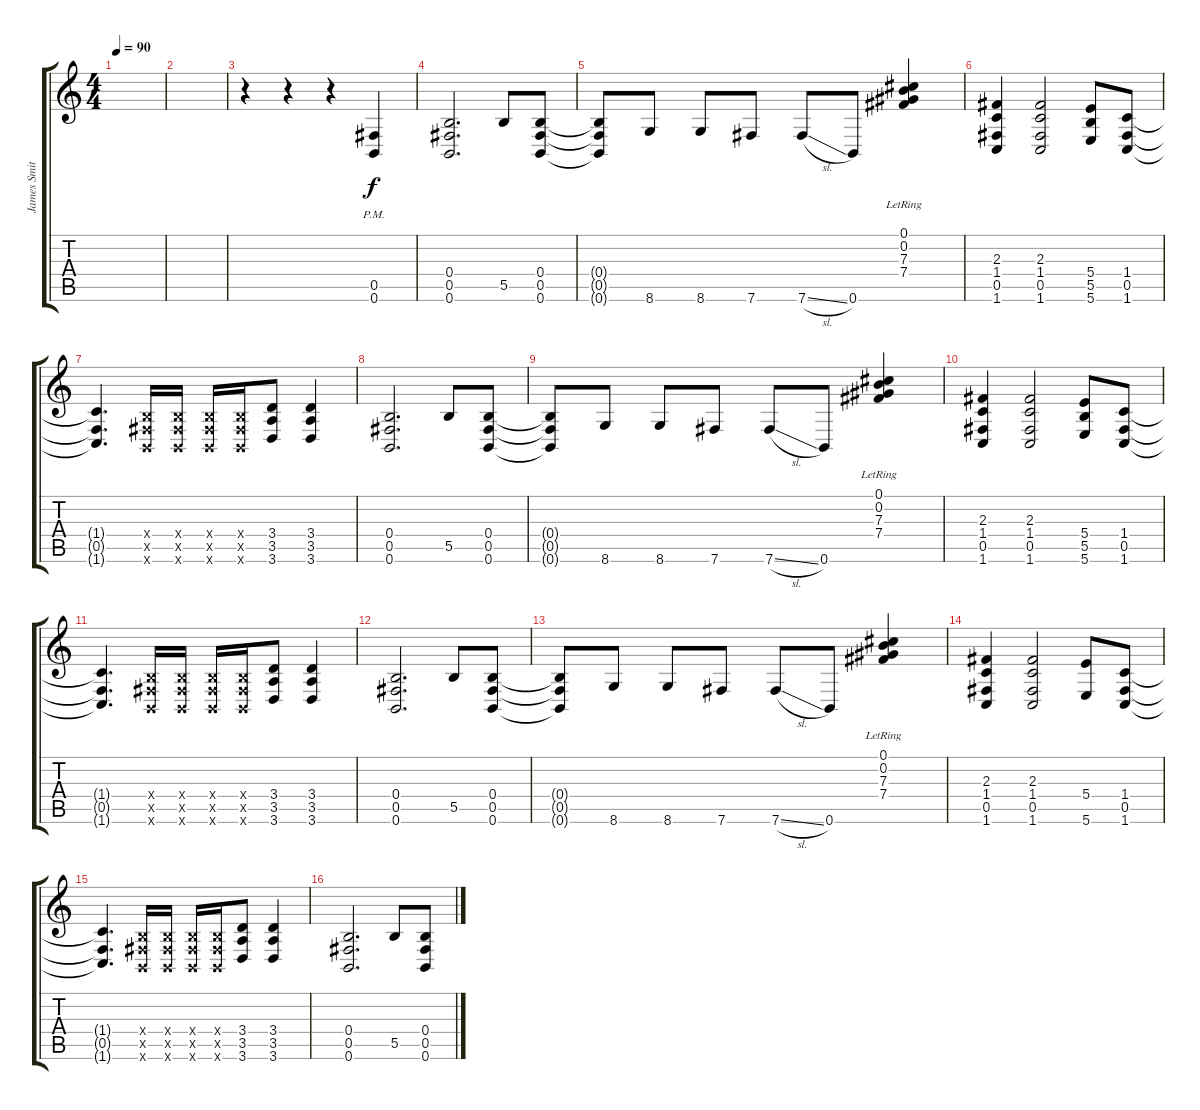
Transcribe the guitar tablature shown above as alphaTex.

\track ("James Smith" "James Smit") {instrument distortionguitar}
\staff {score tabs}
\tuning (Db4 Ab3 E3 B2 Gb2 B1) {hide}
\ts (4 4)
\tempo 90
\clef g2
\ks c
|
|
r.4 r.4 r.4 (0.5{pm} 0.6{pm}).4 |
(0.4 0.5 0.6).2{d} 5.5.8 (0.4 0.5 0.6).8 |
(0.4{t} 0.5{t} 0.6{t}).8 8.6.8 8.6.8 7.6.8 7.6{sl}.8 0.6.8 (0.1{lr} 0.2{lr} 7.3{lr} 7.4{lr}).4 |
(2.3 1.4 0.5 1.6).4 (2.3 1.4 0.5 1.6).2 (5.4 5.5 5.6).8 (1.4 0.5 1.6).8 |
(1.4{t} 0.5{t} 1.6{t}).4{d} (0.4{x} 0.5{x} 0.6{x}).16 (0.4{x} 0.5{x} 0.6{x}).16 (0.4{x} 0.5{x} 0.6{x}).16 (0.4{x} 0.5{x} 0.6{x}).16 (3.4 3.5 3.6).8 (3.4 3.5 3.6).4 |
(0.4 0.5 0.6).2{d} 5.5.8 (0.4 0.5 0.6).8 |
(0.4{t} 0.5{t} 0.6{t}).8 8.6.8 8.6.8 7.6.8 7.6{sl}.8 0.6.8 (0.1{lr} 0.2{lr} 7.3{lr} 7.4{lr}).4 |
(2.3 1.4 0.5 1.6).4 (2.3 1.4 0.5 1.6).2 (5.4 5.5 5.6).8 (1.4 0.5 1.6).8 |
(1.4{t} 0.5{t} 1.6{t}).4{d} (0.4{x} 0.5{x} 0.6{x}).16 (0.4{x} 0.5{x} 0.6{x}).16 (0.4{x} 0.5{x} 0.6{x}).16 (0.4{x} 0.5{x} 0.6{x}).16 (3.4 3.5 3.6).8 (3.4 3.5 3.6).4 |
(0.4 0.5 0.6).2{d} 5.5.8 (0.4 0.5 0.6).8 |
(0.4{t} 0.5{t} 0.6{t}).8 8.6.8 8.6.8 7.6.8 7.6{sl}.8 0.6.8 (0.1{lr} 0.2{lr} 7.3{lr} 7.4{lr}).4 |
(2.3 1.4 0.5 1.6).4 (2.3 1.4 0.5 1.6).2 (5.4 5.6).8 (1.4 0.5 1.6).8 |
(1.4{t} 0.5{t} 1.6{t}).4{d} (0.4{x} 0.5{x} 0.6{x}).16 (0.4{x} 0.5{x} 0.6{x}).16 (0.4{x} 0.5{x} 0.6{x}).16 (0.4{x} 0.5{x} 0.6{x}).16 (3.4 3.5 3.6).8 (3.4 3.5 3.6).4 |
(0.4 0.5 0.6).2{d} 5.5.8 (0.4 0.5 0.6).8
